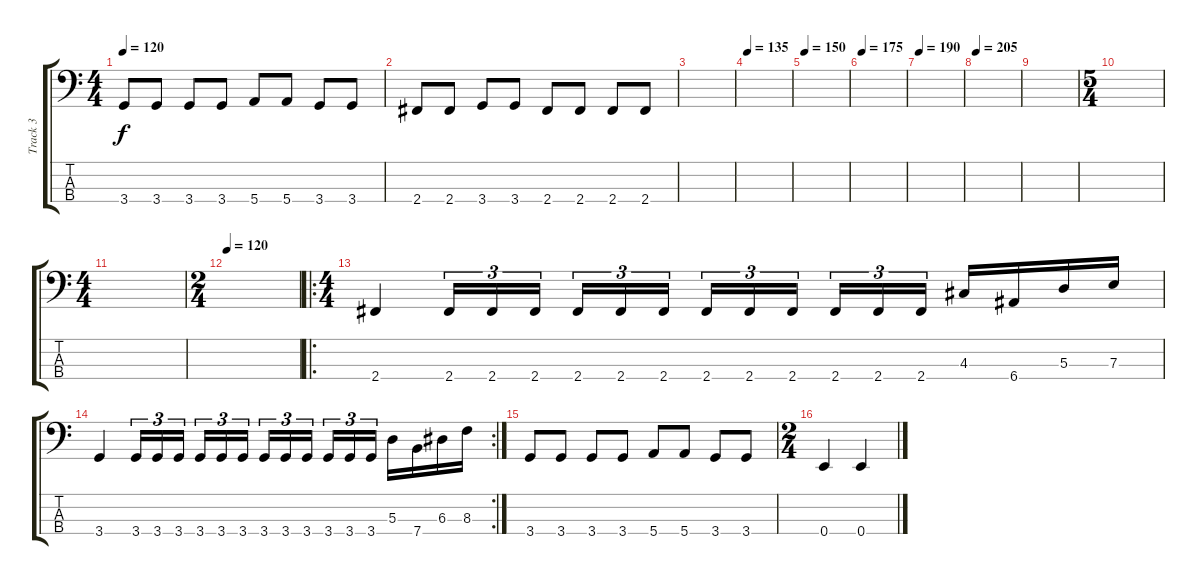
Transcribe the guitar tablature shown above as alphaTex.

\track ("Track 3" "Track 3") {instrument electricbassfinger}
\staff {score tabs}
\tuning (G2 D2 A1 E1) {hide}
\ts (4 4)
\tempo 120
\clef f4
\ks c
3.4.8{dy f} 3.4.8 3.4.8 3.4.8 5.4.8 5.4.8 3.4.8 3.4.8 |
2.4.8 2.4.8 3.4.8 3.4.8 2.4.8 2.4.8 2.4.8 2.4.8 |
|
\tempo 135
|
\tempo 150
|
\tempo 175
|
\tempo 190
|
\tempo 205
|
|
\ts (5 4)
|
\ts (4 4)
|
\ts (2 4)
\tempo 120
|
\ro
\ts (4 4)
2.4.4 2.4.16{tu (3 2)} 2.4.16{tu (3 2)} 2.4.16{tu (3 2) beam splitsecondary} 2.4.16{tu (3 2)} 2.4.16{tu (3 2)} 2.4.16{tu (3 2)} 2.4.16{tu (3 2)} 2.4.16{tu (3 2)} 2.4.16{tu (3 2) beam splitsecondary} 2.4.16{tu (3 2)} 2.4.16{tu (3 2)} 2.4.16{tu (3 2)} 4.3.16 6.4.16 5.3.16 7.3.16 |
\rc 2
3.4.4 3.4.16{tu (3 2)} 3.4.16{tu (3 2)} 3.4.16{tu (3 2) beam splitsecondary} 3.4.16{tu (3 2)} 3.4.16{tu (3 2)} 3.4.16{tu (3 2)} 3.4.16{tu (3 2)} 3.4.16{tu (3 2)} 3.4.16{tu (3 2) beam splitsecondary} 3.4.16{tu (3 2)} 3.4.16{tu (3 2)} 3.4.16{tu (3 2)} 5.3.16 7.4.16 6.3.16 8.3.16 |
3.4.8 3.4.8 3.4.8 3.4.8 5.4.8 5.4.8 3.4.8 3.4.8 |
\ts (2 4)
0.4.4 0.4.4
